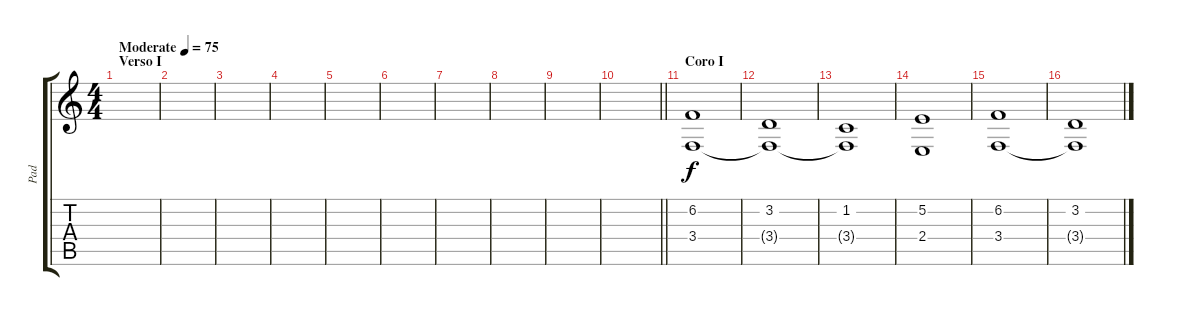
\track ("Pad" "Pad") {instrument pad4choir}
\staff {score tabs}
\tuning (E4 B3 G3 D3 A2 E2) {hide}
\ts (4 4)
\section ("" "Verso I")
\tempo (75 "Moderate")
\clef g2
\ks c
|
|
|
|
|
|
|
|
|
\barLineRight lightlight
|
\section ("" "Coro I")
(6.2 3.4).1 |
(3.2 3.4{t}).1 |
(1.2 3.4{t}).1 |
(5.2 2.4).1 |
(6.2 3.4).1 |
(3.2 3.4{t}).1
